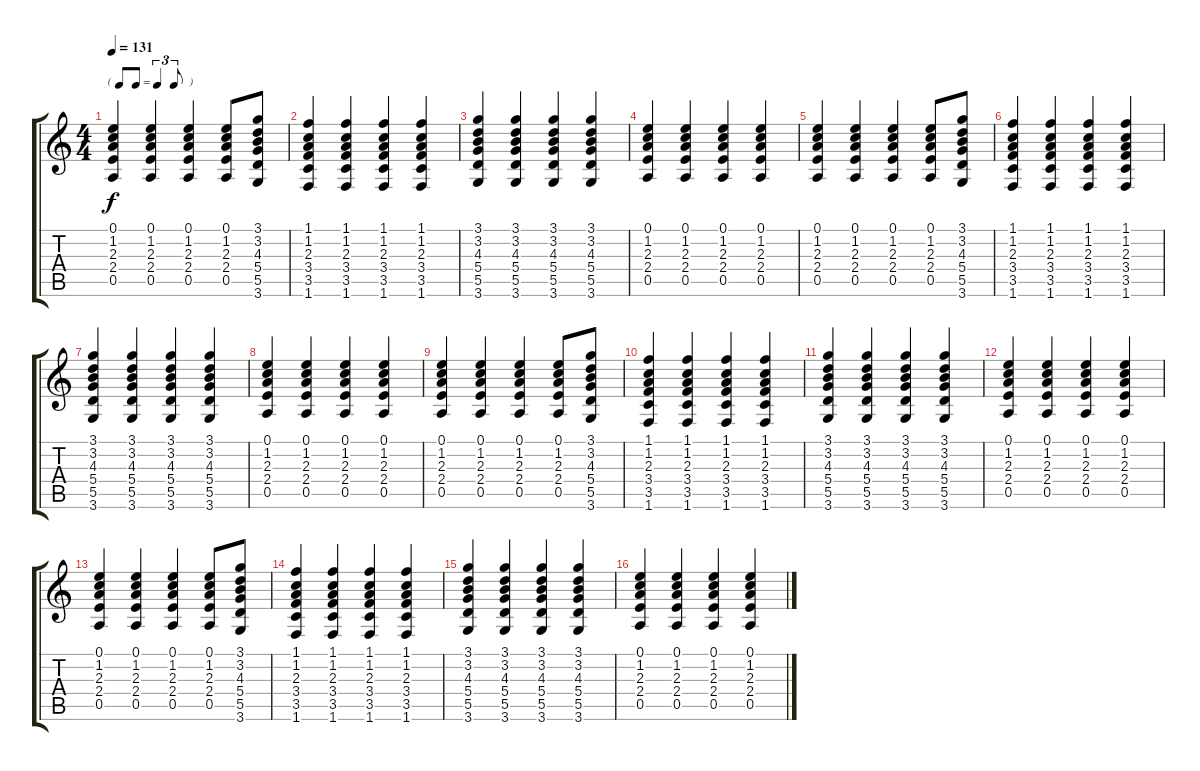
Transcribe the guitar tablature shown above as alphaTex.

\track "" {instrument acousticguitarsteel}
\staff {score tabs}
\tuning (E4 B3 G3 D3 A2 E2) {hide}
\ts (4 4)
\tf triplet8th
\tempo 131
\clef g2
\ks c
(0.1 1.2 2.3 2.4 0.5).4{dy f} (0.1 1.2 2.3 2.4 0.5).4 (0.1 1.2 2.3 2.4 0.5).4 (0.1 1.2 2.3 2.4 0.5).8 (3.1 3.2 4.3 5.4 5.5 3.6).8 |
(1.1 1.2 2.3 3.4 3.5 1.6).4 (1.1 1.2 2.3 3.4 3.5 1.6).4 (1.1 1.2 2.3 3.4 3.5 1.6).4 (1.1 1.2 2.3 3.4 3.5 1.6).4 |
(3.1 3.2 4.3 5.4 5.5 3.6).4 (3.1 3.2 4.3 5.4 5.5 3.6).4 (3.1 3.2 4.3 5.4 5.5 3.6).4 (3.1 3.2 4.3 5.4 5.5 3.6).4 |
(0.1 1.2 2.3 2.4 0.5).4 (0.1 1.2 2.3 2.4 0.5).4 (0.1 1.2 2.3 2.4 0.5).4 (0.1 1.2 2.3 2.4 0.5).4 |
(0.1 1.2 2.3 2.4 0.5).4 (0.1 1.2 2.3 2.4 0.5).4 (0.1 1.2 2.3 2.4 0.5).4 (0.1 1.2 2.3 2.4 0.5).8 (3.1 3.2 4.3 5.4 5.5 3.6).8 |
(1.1 1.2 2.3 3.4 3.5 1.6).4 (1.1 1.2 2.3 3.4 3.5 1.6).4 (1.1 1.2 2.3 3.4 3.5 1.6).4 (1.1 1.2 2.3 3.4 3.5 1.6).4 |
(3.1 3.2 4.3 5.4 5.5 3.6).4 (3.1 3.2 4.3 5.4 5.5 3.6).4 (3.1 3.2 4.3 5.4 5.5 3.6).4 (3.1 3.2 4.3 5.4 5.5 3.6).4 |
(0.1 1.2 2.3 2.4 0.5).4 (0.1 1.2 2.3 2.4 0.5).4 (0.1 1.2 2.3 2.4 0.5).4 (0.1 1.2 2.3 2.4 0.5).4 |
(0.1 1.2 2.3 2.4 0.5).4 (0.1 1.2 2.3 2.4 0.5).4 (0.1 1.2 2.3 2.4 0.5).4 (0.1 1.2 2.3 2.4 0.5).8 (3.1 3.2 4.3 5.4 5.5 3.6).8 |
(1.1 1.2 2.3 3.4 3.5 1.6).4 (1.1 1.2 2.3 3.4 3.5 1.6).4 (1.1 1.2 2.3 3.4 3.5 1.6).4 (1.1 1.2 2.3 3.4 3.5 1.6).4 |
(3.1 3.2 4.3 5.4 5.5 3.6).4 (3.1 3.2 4.3 5.4 5.5 3.6).4 (3.1 3.2 4.3 5.4 5.5 3.6).4 (3.1 3.2 4.3 5.4 5.5 3.6).4 |
(0.1 1.2 2.3 2.4 0.5).4 (0.1 1.2 2.3 2.4 0.5).4 (0.1 1.2 2.3 2.4 0.5).4 (0.1 1.2 2.3 2.4 0.5).4 |
(0.1 1.2 2.3 2.4 0.5).4 (0.1 1.2 2.3 2.4 0.5).4 (0.1 1.2 2.3 2.4 0.5).4 (0.1 1.2 2.3 2.4 0.5).8 (3.1 3.2 4.3 5.4 5.5 3.6).8 |
(1.1 1.2 2.3 3.4 3.5 1.6).4 (1.1 1.2 2.3 3.4 3.5 1.6).4 (1.1 1.2 2.3 3.4 3.5 1.6).4 (1.1 1.2 2.3 3.4 3.5 1.6).4 |
(3.1 3.2 4.3 5.4 5.5 3.6).4 (3.1 3.2 4.3 5.4 5.5 3.6).4 (3.1 3.2 4.3 5.4 5.5 3.6).4 (3.1 3.2 4.3 5.4 5.5 3.6).4 |
(0.1 1.2 2.3 2.4 0.5).4 (0.1 1.2 2.3 2.4 0.5).4 (0.1 1.2 2.3 2.4 0.5).4 (0.1 1.2 2.3 2.4 0.5).4
